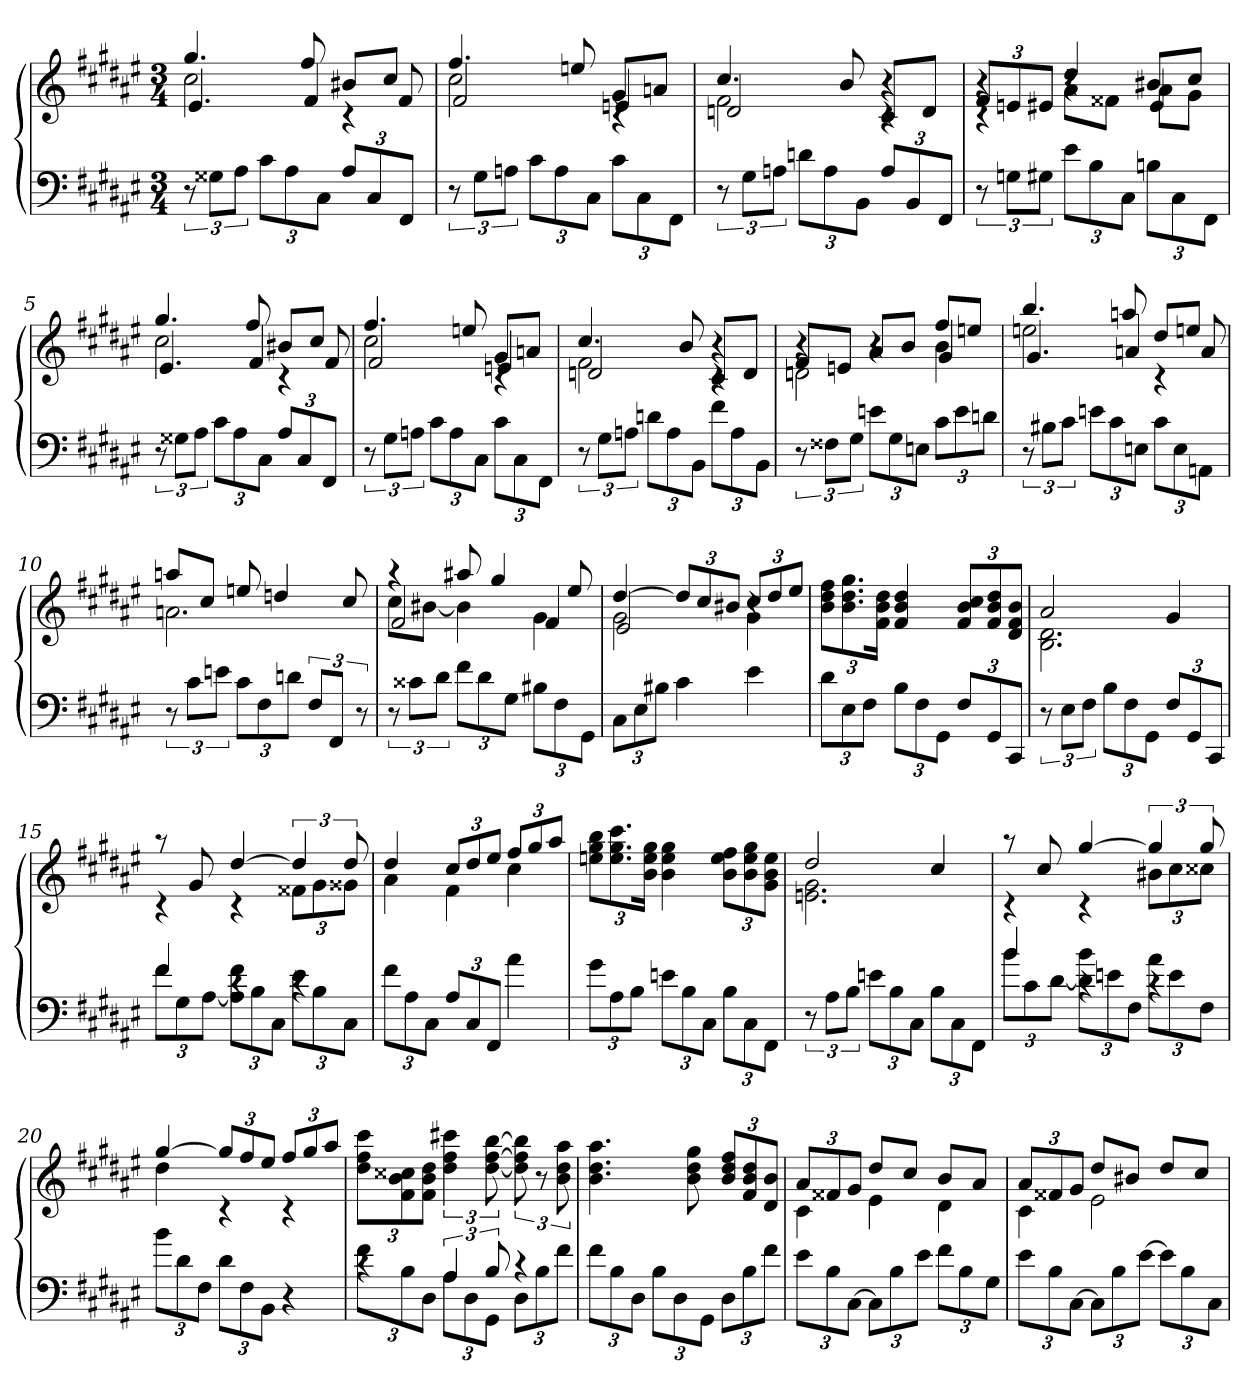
**kern	**kern
*part1	*part1
*staff2	*staff1
*clefF4	*clefG2
*k[f#c#g#d#a#e#]	*k[f#c#g#d#a#e#]
*F#:	*F#:
*M3/4	*M3/4
=1	=1
*	*^
*	*	*^
12r	4.gg#	2cc#	4.e#/
12G##XL	.	.	.
12A#J	.	.	.
12c#L	.	.	.
12A#	.	.	.
.	8ff#	.	4f#/
12C#J	.	.	.
12A#L	8b#XL	4rc	.
12C#	.	.	.
.	8cc#J	.	8f#/
12FF#J	.	.	.
=2	=2	=2	=2
12r	4.ff#	2cc#	2f#/
12G#L	.	.	.
12AnJ	.	.	.
12c#L	.	.	.
12A	.	.	.
.	8een	.	.
12C#J	.	.	.
12c#L	8g#L	4rc	4en/
12C#	.	.	.
.	8anJ	.	.
12FF#J	.	.	.
=3	=3	=3	=3
12r	4.cc#	2f#	2dn/
12G#L	.	.	.
12AnJ	.	.	.
12dnL	.	.	.
12A	.	.	.
.	8b	.	.
12BBJ	.	.	.
12AL	8c#L	4rc	4r
12BB	.	.	.
.	8dJ	.	.
12FF#J	.	.	.
=4	=4	=4	=4
12r	12f#L	4rc	4r
12GnL	12en	.	.
12G#XJ	12e#XJ	.	.
12e#L	4dd#	8a#L	4r
12B	.	.	.
.	.	8f##XJ	.
12C#J	.	.	.
12BnL	8b#XL	8a#L	4e#/
12C#	.	.	.
.	8cc#J	8g#J	.
12FF#J	.	.	.
=5	=5	=5	=5
12r	4.gg#	2cc#	4.e#/
12G##XL	.	.	.
12A#J	.	.	.
12c#L	.	.	.
12A#	.	.	.
.	8ff#	.	4f#/
12C#J	.	.	.
12A#L	8b#XL	4rc	.
12C#	.	.	.
.	8cc#J	.	8f#/
12FF#J	.	.	.
=6	=6	=6	=6
12r	4.ff#	2cc#	2f#/
12G#L	.	.	.
12AnJ	.	.	.
12c#L	.	.	.
12A	.	.	.
.	8een	.	.
12C#J	.	.	.
12c#L	8g#L	4rc	4en/
12C#	.	.	.
.	8anJ	.	.
12FF#J	.	.	.
=7	=7	=7	=7
12r	4.cc#	2f#	2dn/
12G#L	.	.	.
12AnJ	.	.	.
12dnL	.	.	.
12A	.	.	.
.	8b	.	.
12BBJ	.	.	.
12f#L	8c#L	4rc	4r
12A	.	.	.
.	8dJ	.	.
12BBJ	.	.	.
=8	=8	=8	=8
12r	8f#L	2dn	4r
12F##XL	.	.	.
.	8enJ	.	.
12G#J	.	.	.
12enL	8a#L	.	4r
12G#	.	.	.
.	8bJ	.	.
12EnJ	.	.	.
12c#L	8ff#L	4b	4g#/
12e	.	.	.
.	8eenJ	.	.
12dnJ	.	.	.
=9	=9	=9	=9
12r	4.bb	2een	4.g#/
12B#XL	.	.	.
12c#J	.	.	.
12enL	.	.	.
12c#	.	.	.
.	8aan	.	4an/
12EnJ	.	.	.
12c#L	8dd#L	4rc	.
12E	.	.	.
.	8eenJ	.	8a/
12AAnJ	.	.	.
*	*	*v	*v
=10	=10	=10
12r	8aanL	2.an
12c#L	.	.
.	8cc#J	.
12enJ	.	.
12c#L	8een	.
12F#	.	.
.	4ddn	.
12dnJ	.	.
12F#L	.	.
12FF#J	.	.
.	8cc#	.
12r	.	.
=11	=11	=11
*	*	*^
12r	4raa	8cc#L	2f#/
12c##XL	.	.	.
.	.	[8b#XJ	.
12d#J	.	.	.
12f#L	8aa#X	4b#]	.
12d#	.	.	.
.	4gg#	.	.
12G#J	.	.	.
12B#XL	.	4g#	4f#/
12F#	.	.	.
.	8ee#	.	.
12GG#J	.	.	.
=12	=12	=12	=12
12C#L	[4dd#	2g#	2e#/
12E#	.	.	.
12B#XJ	.	.	.
4c#	12dd#L]	.	.
.	12cc#	.	.
.	12b#XJ	.	.
4e#	12cc#L	4g#	4r
.	12dd#	.	.
.	12ee#J	.	.
*	*v	*v	*v
=13	=13
12d#L	12b 12dd# 12ff#L
12E#	12.b 12.dd# 12.gg#
12F#J	.
.	24f# 24b 24dd#Jk
12BL	4f# 4b 4dd#
12F#	.
12GG#J	.
12F#L	12f# 12b 12cc#L
12GG#	12f# 12b 12dd#
12CC#J	12d# 12f# 12bJ
=14	=14
*	*^
12r	2a#	2.B 2.d#
12E#L	.	.
12F#J	.	.
12BL	.	.
12F#	.	.
12GG#J	.	.
12F#L	4g#	.
12GG#	.	.
12CC#J	.	.
=15	=15	=15
*^	*	*
4f#	12f#L	8raa	4rc
.	12G#	.	.
.	.	8g#	.
.	[12A#J	.	.
4rc	12A#] 12f#L	[4dd#	4rc
.	12B	.	.
.	12C#J	.	.
4rc	12e#L	6dd#]	12f##XL
.	12B	.	12g#
.	12C#J	12dd#	12g##XJ
*v	*v	*	*
=16	=16	=16
12f#L	4dd#	4a#
12A#	.	.
12C#J	.	.
12A#L	12cc#L	4f#
12C#	12dd#	.
12FF#J	12ee#J	.
4a#	12ff#L	4cc#
.	12gg#	.
.	12aa#J	.
*	*v	*v
=17	=17
12g#L	12een 12gg# 12bbL
12A#	12.ee 12.gg# 12.ccc#
12BJ	.
.	24b 24ee 24gg#Jk
12enL	4b 4ee 4gg#
12B	.
12C#J	.
12BL	12b 12ee 12ff#L
12C#	12b 12ee 12gg#
12FF#J	12g# 12b 12eeJ
=18	=18
*	*^
12r	2dd#	2.en 2.g#
12A#L	.	.
12BJ	.	.
12enL	.	.
12B	.	.
12C#J	.	.
12BL	4cc#	.
12C#	.	.
12FF#J	.	.
=19	=19	=19
*^	*	*
4b	12bL	8raa	4rc
.	12c#	.	.
.	.	8cc#	.
.	[12d#J	.	.
4rc	12d#] 12bL	[4gg#	4rc
.	12en	.	.
.	12F#J	.	.
4rc	12a#L	6gg#]	12b#XL
.	12e	.	12cc#
.	12F#J	12gg#	12cc##XJ
*v	*v	*	*
=20	=20	=20
12bL	[4gg#	4dd#
12d#	.	.
12F#J	.	.
12d#L	12gg#L]	4rc
12F#	12ff#	.
12BBJ	12ee#J	.
4r	12ff#L	4rc
.	12gg#	.
.	12aa#J	.
*	*v	*v
=21	=21
*^	*
4rc	12f#L	12dd# 12ff# 12ccc#L
.	12B	12f# 12b 12cc##X
.	12D#J	12f# 12b 12dd#J
6A#	12A#L	6dd# 6ff# 6ccc#X
.	12D#	.
12B	12GG#J	[12dd# [12ff# [12bb
4rc	12D#L	12dd#] 12ff#] 12bb]
.	12B	12r
.	12f#J	12b 12dd# 12aa#
*v	*v	*
=22	=22
12f#L	4.b 4.dd# 4.aa#
12B	.
12D#J	.
12BL	.
12D#	.
.	8b 8dd# 8gg#
12GG#J	.
12D#L	12b 12dd# 12ff#L
12B	12f# 12b 12dd#
12f#J	12d# 12bJ
=23	=23
*	*^
12e#L	12a#L	4c#
12B	12f##X	.
[12C#J	12g#J	.
12C#L]	8dd#L	4e#
12B	.	.
.	8cc#J	.
12e#J	.	.
12f#L	8bL	4d#
12B	.	.
.	8a#J	.
12G#J	.	.
=24	=24	=24
12e#L	12a#L	4c#
12B	12f##X	.
[12C#J	12g#J	.
12C#L]	8dd#L	2e#
12B	.	.
.	8b#XJ	.
[12e#J	.	.
12e#L]	8dd#L	.
12B	.	.
.	8cc#J	.
12C#J	.	.
*	*v	*v
=	=
*-	*-
